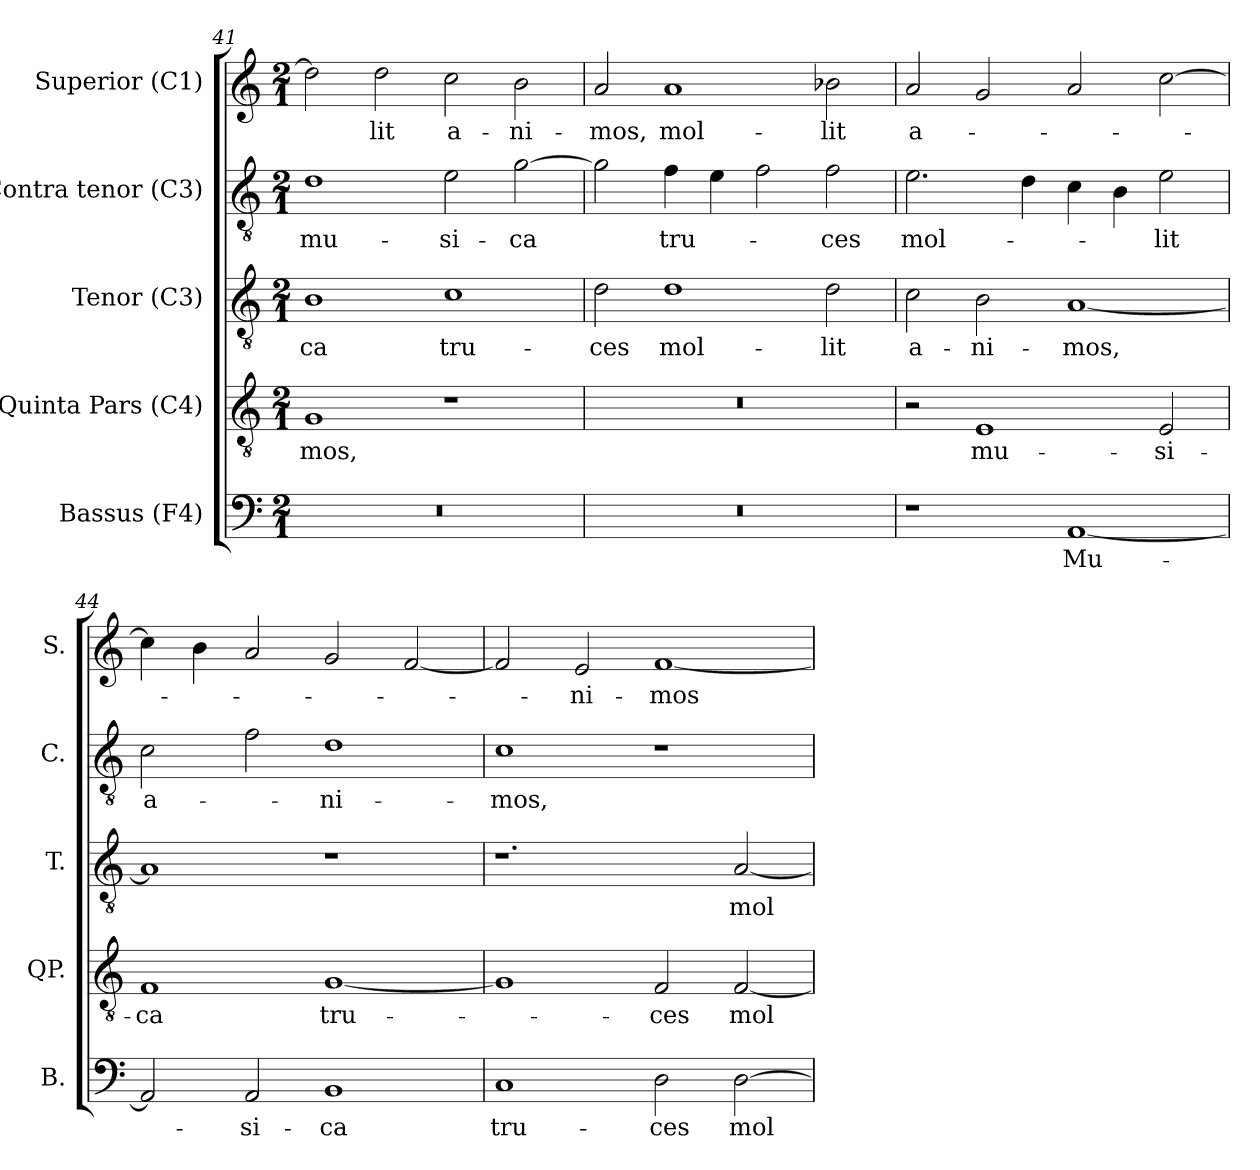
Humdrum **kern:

**kern	**text	**kern	**text	**kern	**text	**kern	**text	**kern	**text
*part5	*part5	*part4	*part4	*part3	*part3	*part2	*part2	*part1	*part1
*staff5	*staff5	*staff4	*staff4	*staff3	*staff3	*staff2	*staff2	*staff1	*staff1
*I"Bassus (F4)	*	*I"Quinta Pars (C4)	*	*I"Tenor (C3)	*	*I"Contra tenor (C3)	*	*I"Superior (C1)	*
*I'B.	*	*I'QP.	*	*I'T.	*	*I'C.	*	*I'S.	*
!!LO:LB:g=z
*clefF4	*	*clefGv2	*	*clefGv2	*	*clefGv2	*	*clefG2	*
*	*	*	*	*ITrd7c12	*	*ITrd7c12	*	*	*
*k[]	*	*k[]	*	*k[]	*	*k[]	*	*k[]	*
*C:	*	*C:	*	*C:	*	*C:	*	*C:	*
*M2/1	*	*M2/1	*	*M2/1	*	*M2/1	*	*M2/1	*
=41	=41	=41	=41	=41	=41	=41	=41	=41	=41
!LO:N:vis=1	!	!	!	!	!	!	!	!	!
!	!	!	!LO:LY:b:color=#000000	!	!	!	!	!	!
!	!	!	!	!	!LO:LY:b:color=#000000	!	!	!	!
!	!	!	!	!	!	!	!LO:LY:b:color=#000000	!	!
0r	.	1Gi	-mos,	1BBi	-ca	1Di	mu-	2ddi\]	.
!	!	!	!	!	!	!	!	!	!LO:LY:b:color=#000000
.	.	.	.	.	.	.	.	2ddi\	-lit
!	!	!	!	!	!LO:LY:b:color=#000000	!	!	!	!
!	!	!	!	!	!	!	!LO:LY:b:color=#000000	!	!
!	!	!	!	!	!	!	!	!	!LO:LY:b:color=#000000
.	.	1r	.	1Ci	tru-	2Ei\	-si-	2cci\	a-
!	!	!	!	!	!	!	!LO:LY:b:color=#000000	!	!
!	!	!	!	!	!	!	!	!	!LO:LY:b:color=#000000
.	.	.	.	.	.	[2Gi\	-ca	2bi\	-ni-
=42	=42	=42	=42	=42	=42	=42	=42	=42	=42
!LO:N:vis=1	!	!LO:N:vis=1	!	!	!	!	!	!	!
!	!	!	!	!	!LO:LY:b:color=#000000	!	!	!	!
!	!	!	!	!	!	!	!	!	!LO:LY:b:color=#000000
0r	.	0r	.	2Di\	-ces	2Gi\]	.	2ai/	-mos,
!	!	!	!	!	!LO:LY:b:color=#000000	!	!	!	!
!	!	!	!	!	!	!	!LO:LY:b:color=#000000	!	!
!	!	!	!	!	!	!	!	!	!LO:LY:b:color=#000000
.	.	.	.	1Di	mol-	4Fi\	tru-	1ai	mol-
.	.	.	.	.	.	4Ei\	.	.	.
.	.	.	.	.	.	2Fi\	.	.	.
!	!	!	!	!	!LO:LY:b:color=#000000	!	!	!	!
!	!	!	!	!	!	!	!LO:LY:b:color=#000000	!	!
!	!	!	!	!	!	!	!	!	!LO:LY:b:color=#000000
.	.	.	.	2Di\	-lit	2Fi\	-ces	2b-Xi\	-lit
=43	=43	=43	=43	=43	=43	=43	=43	=43	=43
!	!	!	!	!	!LO:LY:b:color=#000000	!	!	!	!
!	!	!	!	!	!	!	!LO:LY:b:color=#000000	!	!
!	!	!	!	!	!	!	!	!	!LO:LY:b:color=#000000
1r	.	2r	.	2Ci\	a-	2.Ei\	mol-	2ai/	a-
!	!	!	!LO:LY:b:color=#000000	!	!	!	!	!	!
!	!	!	!	!	!LO:LY:b:color=#000000	!	!	!	!
.	.	1Ei	mu-	2BBi\	-ni-	.	.	2gi/	.
.	.	.	.	.	.	4Di\	.	.	.
!	!LO:LY:b:color=#000000	!	!	!	!	!	!	!	!
!	!	!	!	!	!LO:LY:b:color=#000000	!	!	!	!
[1AAi	Mu-	.	.	[1AAi	-mos,	4Ci\	.	2ai/	.
.	.	.	.	.	.	4BBi\	.	.	.
!	!	!	!LO:LY:b:color=#000000	!	!	!	!	!	!
!	!	!	!	!	!	!	!LO:LY:b:color=#000000	!	!
.	.	2Ei/	-si-	.	.	2Ei\	-lit	[2cci\	.
=44	=44	=44	=44	=44	=44	=44	=44	=44	=44
!	!	!	!LO:LY:b:color=#000000	!	!	!	!	!	!
!	!	!	!	!	!	!	!LO:LY:b:color=#000000	!	!
2AAi/]	.	1Fi	-ca	1AAi]	.	2Ci\	a-	4cci\]	.
.	.	.	.	.	.	.	.	4bi\	.
!	!LO:LY:b:color=#000000	!	!	!	!	!	!	!	!
2AAi/	-si-	.	.	.	.	2Fi\	.	2ai/	.
!	!LO:LY:b:color=#000000	!	!	!	!	!	!	!	!
!	!	!	!LO:LY:b:color=#000000	!	!	!	!	!	!
!	!	!	!	!	!	!	!LO:LY:b:color=#000000	!	!
1BBi	-ca	[1Gi	tru-	1r	.	1Di	-ni-	2gi/	.
.	.	.	.	.	.	.	.	[2fi/	.
=45	=45	=45	=45	=45	=45	=45	=45	=45	=45
!	!LO:LY:b:color=#000000	!	!	!	!	!	!	!	!
!	!	!	!	!	!	!	!LO:LY:b:color=#000000	!	!
1Ci	tru-	1Gi]	.	1.r	.	1Ci	-mos,	2fi/]	.
!	!	!	!	!	!	!	!	!	!LO:LY:b:color=#000000
.	.	.	.	.	.	.	.	2ei/	-ni-
!	!LO:LY:b:color=#000000	!	!	!	!	!	!	!	!
!	!	!	!LO:LY:b:color=#000000	!	!	!	!	!	!
!	!	!	!	!	!	!	!	!	!LO:LY:b:color=#000000
2Di\	-ces	2Fi/	-ces	.	.	1r	.	[1fi	-mos
!	!LO:LY:b:color=#000000	!	!	!	!	!	!	!	!
!	!	!	!LO:LY:b:color=#000000	!	!	!	!	!	!
!	!	!	!	!	!LO:LY:b:color=#000000	!	!	!	!
[2Di\	mol-	[2Fi/	mol-	[2AAi/	mol-	.	.	.	.
=	=	=	=	=	=	=	=	=	=
*-	*-	*-	*-	*-	*-	*-	*-	*-	*-
